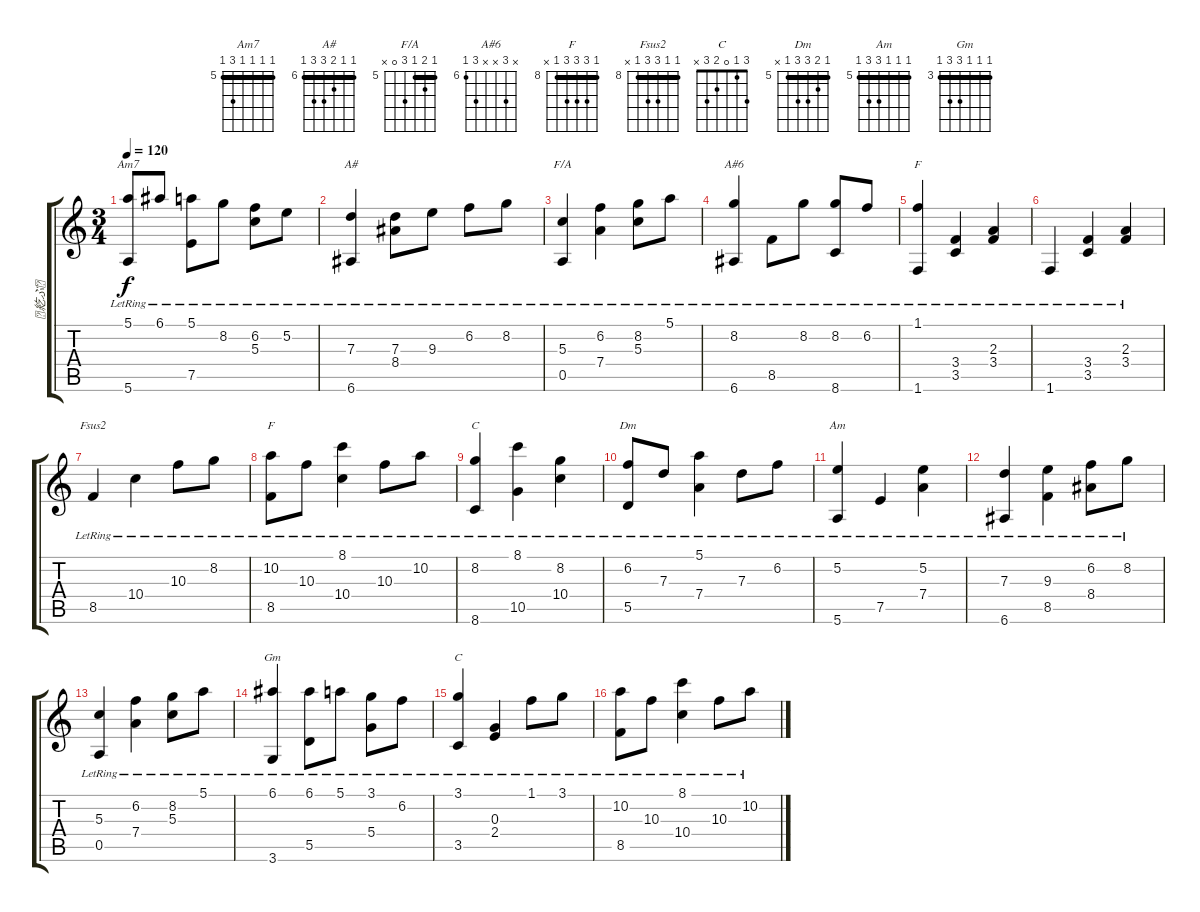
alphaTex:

\track ("紇ぶ" "紇ぶ") {instrument acousticguitarnylon}
\staff {score tabs}
\tuning (E4 B3 G3 D3 A2 E2) {hide}
\chord ("Am7" 5 5 5 5 7 5) {firstfret 5 barre 5}
\chord ("A#" 6 6 7 8 8 6) {firstfret 6 barre 6}
\chord ("F/A" 5 6 5 7 0 x) {firstfret 5 barre 5}
\chord ("A#6" x 8 x x 8 6) {firstfret 6}
\chord ("F" 1 1 2 3 3 1) {barre 1}
\chord ("Fsus2" 8 8 10 10 8 x) {firstfret 8 barre 8}
\chord ("F" 8 10 10 10 8 x) {firstfret 8 barre 8}
\chord ("C" 8 8 9 10 10 8) {firstfret 8 barre 8}
\chord ("Dm" 5 6 7 7 5 x) {firstfret 5 barre 5}
\chord ("Am" 5 5 5 7 7 5) {firstfret 5 barre 5}
\chord ("Gm" 3 3 3 5 5 3) {firstfret 3 barre 3}
\chord ("C" 3 1 0 2 3 x)
\ts (3 4)
\tempo 120
\clef g2
\ks c
(5.1{lr} 5.6{lr}).8{ch "Am7" dy f} 6.1{lr}.8 (5.1{lr} 7.5{lr}).8 8.2{lr}.8 (6.2{lr} 5.3{lr}).8 5.2{lr}.8 |
(7.3{lr} 6.6{lr}).4{ch "A#"} (7.3{lr} 8.4{lr}).8 9.3{lr}.8 6.2{lr}.8 8.2{lr}.8 |
(5.3{lr} 0.5{lr}).4{ch "F/A"} (6.2{lr} 7.4{lr}).4 (8.2{lr} 5.3{lr}).8 5.1{lr}.8 |
(8.2{lr} 6.6{lr}).4{ch "A#6"} 8.5{lr}.8 8.2{lr}.8 (8.2{lr} 8.6{lr}).8 6.2{lr}.8 |
(1.1{lr} 1.6{lr}).4{ch "F"} (3.4{lr} 3.5{lr}).4 (2.3{lr} 3.4{lr}).4 |
1.6{lr}.4 (3.4{lr} 3.5{lr}).4 (2.3{lr} 3.4{lr}).4 |
8.5{lr}.4{ch "Fsus2"} 10.4{lr}.4 10.3{lr}.8 8.2{lr}.8 |
(10.2{lr} 8.5{lr}).8{ch "F"} 10.3{lr}.8 (8.1{lr} 10.4{lr}).4 10.3{lr}.8 10.2{lr}.8 |
(8.2{lr} 8.6{lr}).4{ch "C"} (8.1{lr} 10.5{lr}).4 (8.2{lr} 10.4{lr}).4 |
(6.2{lr} 5.5{lr}).8{ch "Dm"} 7.3{lr}.8 (5.1{lr} 7.4{lr}).4 7.3{lr}.8 6.2{lr}.8 |
(5.2{lr} 5.6{lr}).4{ch "Am"} 7.5{lr}.4 (5.2{lr} 7.4{lr}).4 |
(7.3{lr} 6.6{lr}).4 (9.3{lr} 8.5{lr}).4 (6.2{lr} 8.4{lr}).8 8.2{lr}.8 |
(5.3{lr} 0.5{lr}).4 (6.2{lr} 7.4{lr}).4 (8.2{lr} 5.3{lr}).8 5.1{lr}.8 |
(6.1{lr} 3.6{lr}).4{ch "Gm"} (6.1{lr} 5.5{lr}).8 5.1{lr}.8 (3.1{lr} 5.4{lr}).8 6.2{lr}.8 |
(3.1{lr} 3.5{lr}).4{ch "C"} (0.3{lr} 2.4{lr}).4 1.1{lr}.8 3.1{lr}.8 |
(10.2{lr} 8.5{lr}).8 10.3{lr}.8 (8.1{lr} 10.4{lr}).4 10.3{lr}.8 10.2{lr}.8
